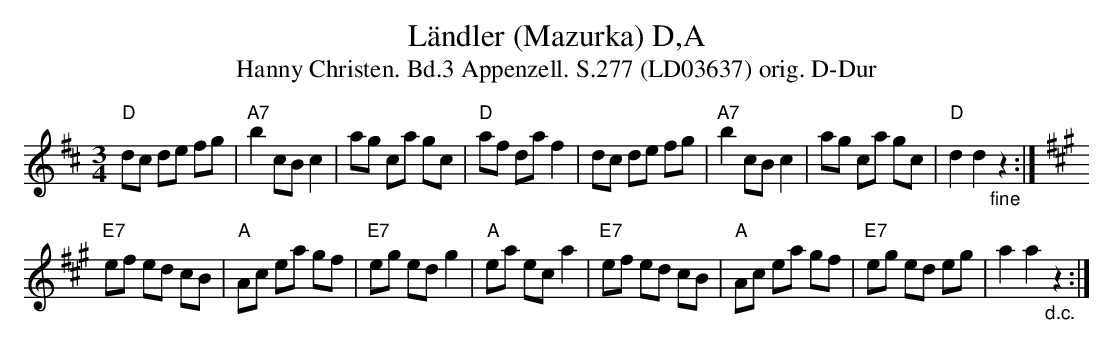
X:1
T:Ländler (Mazurka) D,A
T:Hanny Christen. Bd.3 Appenzell. S.277 (LD03637) orig. D-Dur
M:3/4
L:1/8
K:D
"D"dc de fg | "A7"b2 cB c2 | ag ca gc | "D"af da f2 | \
   dc de fg | "A7"b2 cB c2 | ag ca gc | "D"d2 d2"_fine" z2 :|
K:A
"E7"ef ed cB | "A"Ac ea gf | "E7"eg ed g2 | "A"ea ec a2 | \
"E7"ef ed cB | "A"Ac ea gf | "E7"eg ed eg | a2 a2"_d.c." z2 :|
